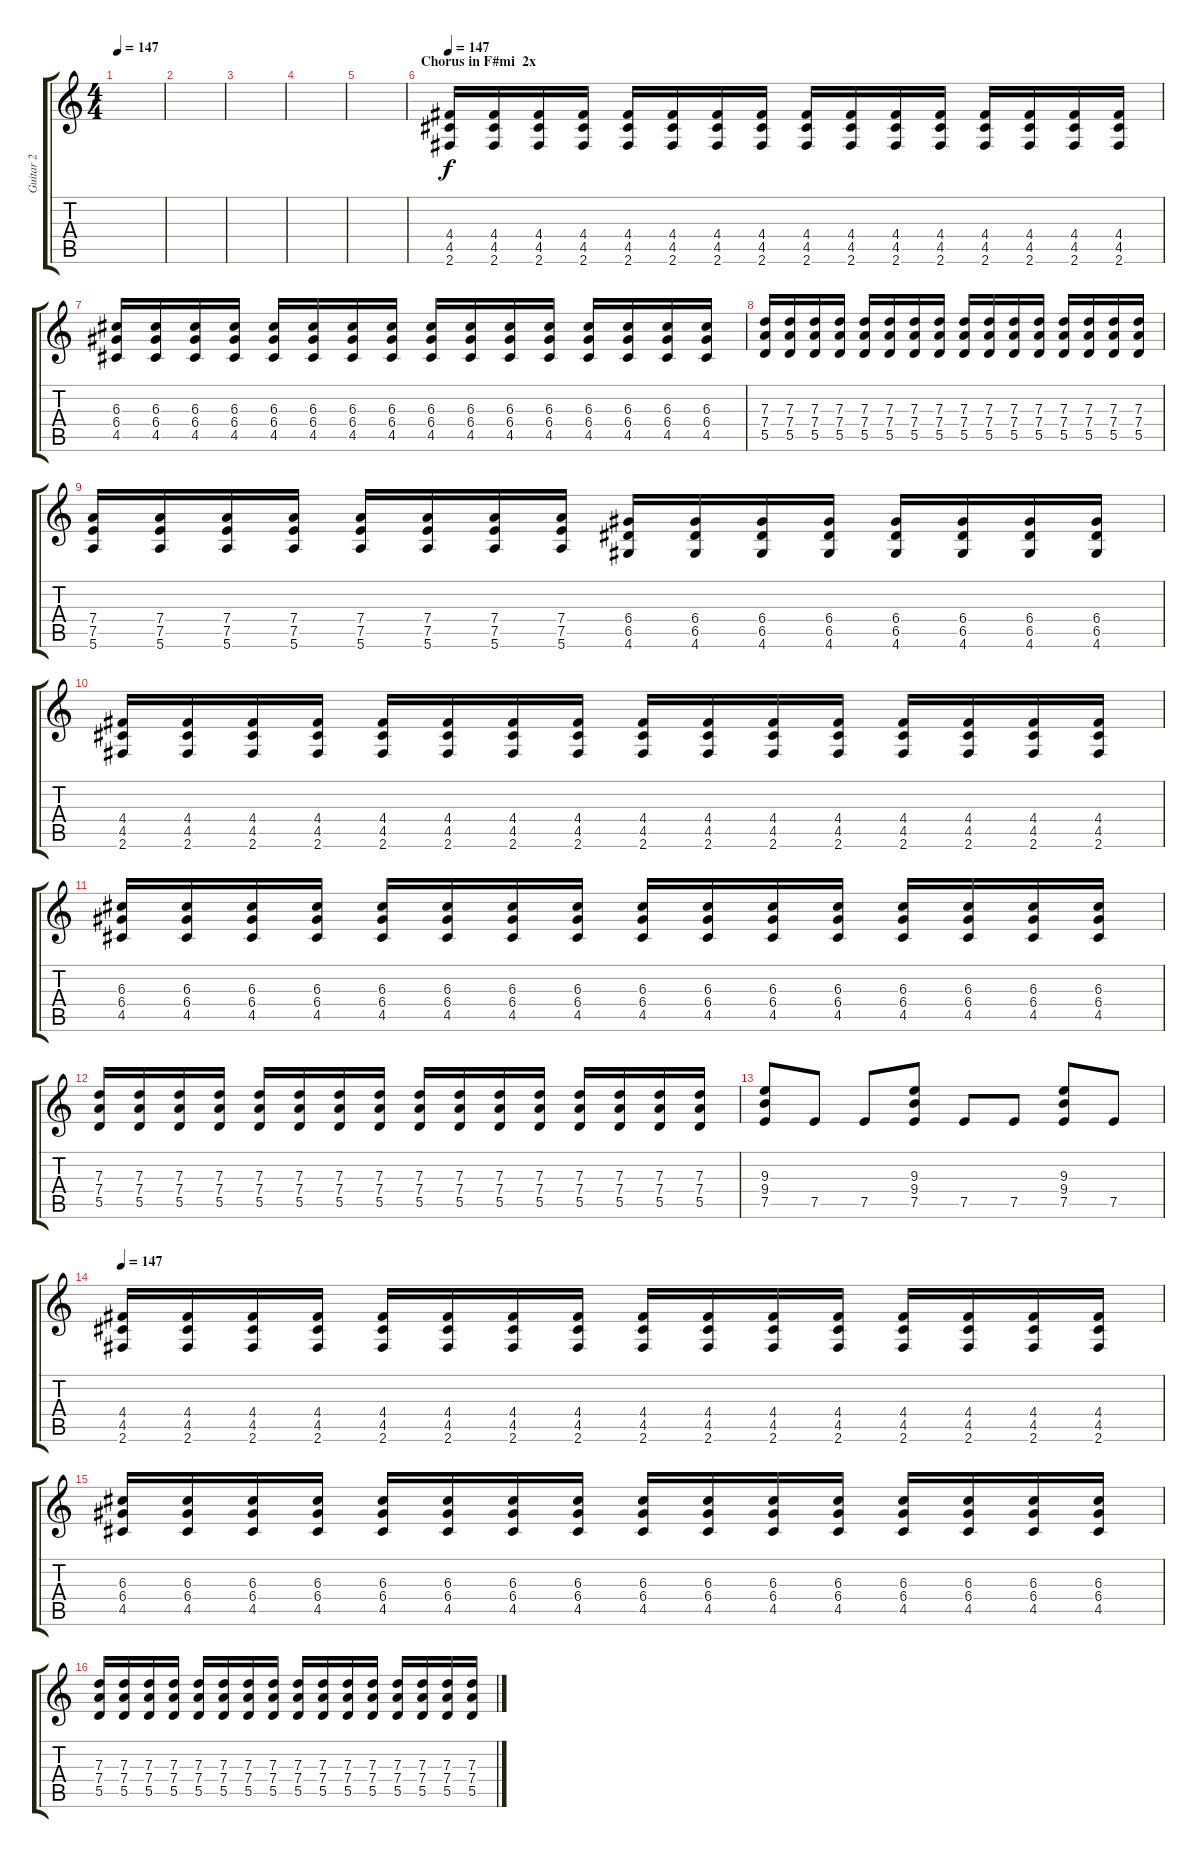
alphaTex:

\track ("Guitar 2" "Guitar 2") {instrument distortionguitar}
\staff {score tabs}
\tuning (E4 B3 G3 D3 A2 E2) {hide}
\ts (4 4)
\tempo 147
\clef g2
\ks c
|
|
|
|
|
\section ("" "Chorus in F#mi  2x")
\tempo 147
(4.4 4.5 2.6).16{volume 10} (4.4 4.5 2.6).16 (4.4 4.5 2.6).16 (4.4 4.5 2.6).16 (4.4 4.5 2.6).16 (4.4 4.5 2.6).16 (4.4 4.5 2.6).16 (4.4 4.5 2.6).16 (4.4 4.5 2.6).16 (4.4 4.5 2.6).16 (4.4 4.5 2.6).16 (4.4 4.5 2.6).16 (4.4 4.5 2.6).16 (4.4 4.5 2.6).16 (4.4 4.5 2.6).16 (4.4 4.5 2.6).16 |
(6.3 6.4 4.5).16 (6.3 6.4 4.5).16 (6.3 6.4 4.5).16 (6.3 6.4 4.5).16 (6.3 6.4 4.5).16 (6.3 6.4 4.5).16 (6.3 6.4 4.5).16 (6.3 6.4 4.5).16 (6.3 6.4 4.5).16 (6.3 6.4 4.5).16 (6.3 6.4 4.5).16 (6.3 6.4 4.5).16 (6.3 6.4 4.5).16 (6.3 6.4 4.5).16 (6.3 6.4 4.5).16 (6.3 6.4 4.5).16 |
(7.3 7.4 5.5).16 (7.3 7.4 5.5).16 (7.3 7.4 5.5).16 (7.3 7.4 5.5).16 (7.3 7.4 5.5).16 (7.3 7.4 5.5).16 (7.3 7.4 5.5).16 (7.3 7.4 5.5).16 (7.3 7.4 5.5).16 (7.3 7.4 5.5).16 (7.3 7.4 5.5).16 (7.3 7.4 5.5).16 (7.3 7.4 5.5).16 (7.3 7.4 5.5).16 (7.3 7.4 5.5).16 (7.3 7.4 5.5).16 |
(7.4 7.5 5.6).16 (7.4 7.5 5.6).16 (7.4 7.5 5.6).16 (7.4 7.5 5.6).16 (7.4 7.5 5.6).16 (7.4 7.5 5.6).16 (7.4 7.5 5.6).16 (7.4 7.5 5.6).16 (6.4 6.5 4.6).16 (6.4 6.5 4.6).16 (6.4 6.5 4.6).16 (6.4 6.5 4.6).16 (6.4 6.5 4.6).16 (6.4 6.5 4.6).16 (6.4 6.5 4.6).16 (6.4 6.5 4.6).16 |
(4.4 4.5 2.6).16 (4.4 4.5 2.6).16 (4.4 4.5 2.6).16 (4.4 4.5 2.6).16 (4.4 4.5 2.6).16 (4.4 4.5 2.6).16 (4.4 4.5 2.6).16 (4.4 4.5 2.6).16 (4.4 4.5 2.6).16 (4.4 4.5 2.6).16 (4.4 4.5 2.6).16 (4.4 4.5 2.6).16 (4.4 4.5 2.6).16 (4.4 4.5 2.6).16 (4.4 4.5 2.6).16 (4.4 4.5 2.6).16 |
(6.3 6.4 4.5).16 (6.3 6.4 4.5).16 (6.3 6.4 4.5).16 (6.3 6.4 4.5).16 (6.3 6.4 4.5).16 (6.3 6.4 4.5).16 (6.3 6.4 4.5).16 (6.3 6.4 4.5).16 (6.3 6.4 4.5).16 (6.3 6.4 4.5).16 (6.3 6.4 4.5).16 (6.3 6.4 4.5).16 (6.3 6.4 4.5).16 (6.3 6.4 4.5).16 (6.3 6.4 4.5).16 (6.3 6.4 4.5).16 |
(7.3 7.4 5.5).16 (7.3 7.4 5.5).16 (7.3 7.4 5.5).16 (7.3 7.4 5.5).16 (7.3 7.4 5.5).16 (7.3 7.4 5.5).16 (7.3 7.4 5.5).16 (7.3 7.4 5.5).16 (7.3 7.4 5.5).16 (7.3 7.4 5.5).16 (7.3 7.4 5.5).16 (7.3 7.4 5.5).16 (7.3 7.4 5.5).16 (7.3 7.4 5.5).16 (7.3 7.4 5.5).16 (7.3 7.4 5.5).16 |
(9.3 9.4 7.5).8{volume 12} 7.5.8 7.5.8 (9.3 9.4 7.5).8 7.5.8 7.5.8 (9.3 9.4 7.5).8 7.5.8 |
\tempo 147
(4.4 4.5 2.6).16{volume 10} (4.4 4.5 2.6).16 (4.4 4.5 2.6).16 (4.4 4.5 2.6).16 (4.4 4.5 2.6).16 (4.4 4.5 2.6).16 (4.4 4.5 2.6).16 (4.4 4.5 2.6).16 (4.4 4.5 2.6).16 (4.4 4.5 2.6).16 (4.4 4.5 2.6).16 (4.4 4.5 2.6).16 (4.4 4.5 2.6).16 (4.4 4.5 2.6).16 (4.4 4.5 2.6).16 (4.4 4.5 2.6).16 |
(6.3 6.4 4.5).16 (6.3 6.4 4.5).16 (6.3 6.4 4.5).16 (6.3 6.4 4.5).16 (6.3 6.4 4.5).16 (6.3 6.4 4.5).16 (6.3 6.4 4.5).16 (6.3 6.4 4.5).16 (6.3 6.4 4.5).16 (6.3 6.4 4.5).16 (6.3 6.4 4.5).16 (6.3 6.4 4.5).16 (6.3 6.4 4.5).16 (6.3 6.4 4.5).16 (6.3 6.4 4.5).16 (6.3 6.4 4.5).16 |
(7.3 7.4 5.5).16 (7.3 7.4 5.5).16 (7.3 7.4 5.5).16 (7.3 7.4 5.5).16 (7.3 7.4 5.5).16 (7.3 7.4 5.5).16 (7.3 7.4 5.5).16 (7.3 7.4 5.5).16 (7.3 7.4 5.5).16 (7.3 7.4 5.5).16 (7.3 7.4 5.5).16 (7.3 7.4 5.5).16 (7.3 7.4 5.5).16 (7.3 7.4 5.5).16 (7.3 7.4 5.5).16 (7.3 7.4 5.5).16
